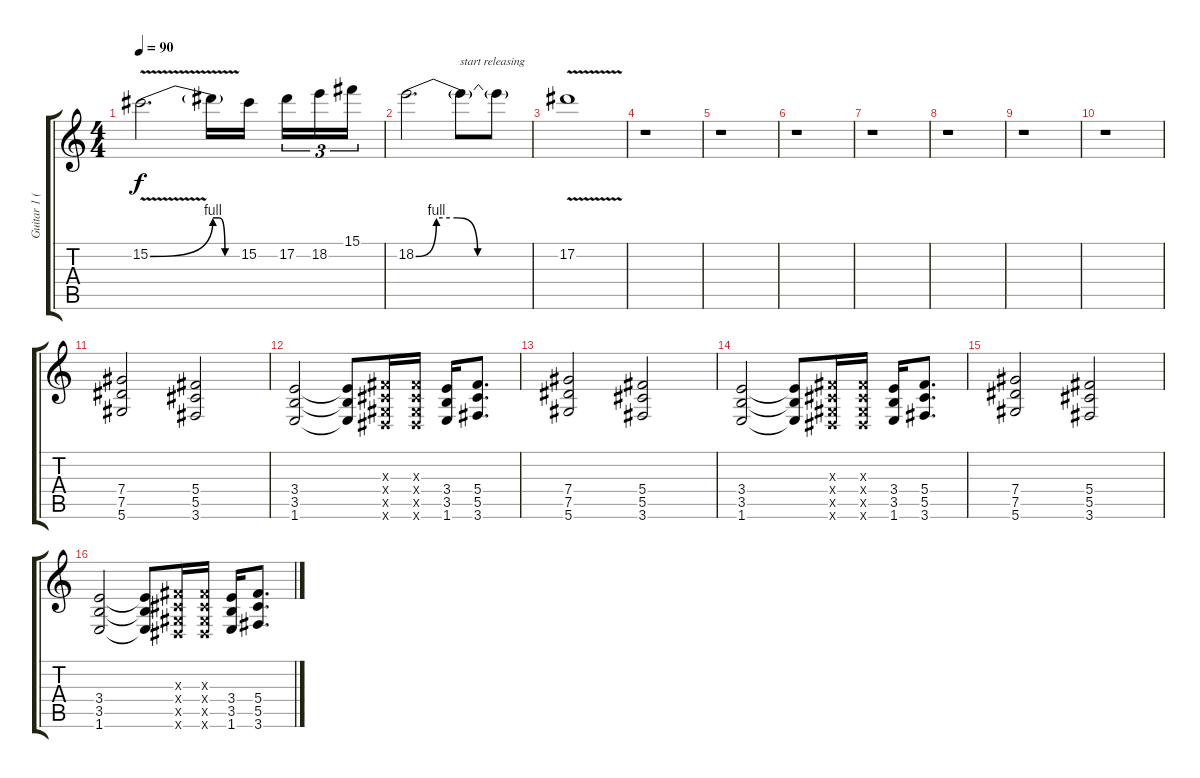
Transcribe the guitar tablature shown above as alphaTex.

\track ("Guitar 1 (Slash)" "Guitar 1 (") {instrument overdrivenguitar}
\staff {score tabs}
\tuning (Eb4 Bb3 Gb3 Db3 Ab2 Eb2) {hide}
\ts (4 4)
\tempo 90
\clef g2
\ks c
15.2{be (bend 0 0 60 4) v}.2{d dy f} 15.2{be (custom 0 4 15 4 30 0 60 0) t}.16 15.2.16 17.2.16{tu (3 2)} 18.2.16{tu (3 2)} 15.1.16{tu (3 2)} |
18.2{be (custom 0 0 15 4 30 4 45 0 60 0)}.2{d} 18.2{t}.8{txt "start releasing"} 18.2{be (hold 0 0 60 0) t}.8 |
17.2{v}.1 |
r.1 |
r.1 |
r.1 |
r.1 |
r.1 |
r.1 |
r.1 |
(7.4 7.5 5.6).2 (5.4 5.5 3.6).2 |
(3.4 3.5 1.6).2 (3.4{t} 3.5{t} 1.6{t}).8 (0.3{x} 0.4{x} 0.5{x} 0.6{x}).16 (0.3{x} 0.4{x} 0.5{x} 0.6{x}).16 (3.4 3.5 1.6).16 (5.4 5.5 3.6).8{d} |
(7.4 7.5 5.6).2 (5.4 5.5 3.6).2 |
(3.4 3.5 1.6).2 (3.4{t} 3.5{t} 1.6{t}).8 (0.3{x} 0.4{x} 0.5{x} 0.6{x}).16 (0.3{x} 0.4{x} 0.5{x} 0.6{x}).16 (3.4 3.5 1.6).16 (5.4 5.5 3.6).8{d} |
(7.4 7.5 5.6).2 (5.4 5.5 3.6).2 |
(3.4 3.5 1.6).2 (3.4{t} 3.5{t} 1.6{t}).8 (0.3{x} 0.4{x} 0.5{x} 0.6{x}).16 (0.3{x} 0.4{x} 0.5{x} 0.6{x}).16 (3.4 3.5 1.6).16 (5.4 5.5 3.6).8{d}
